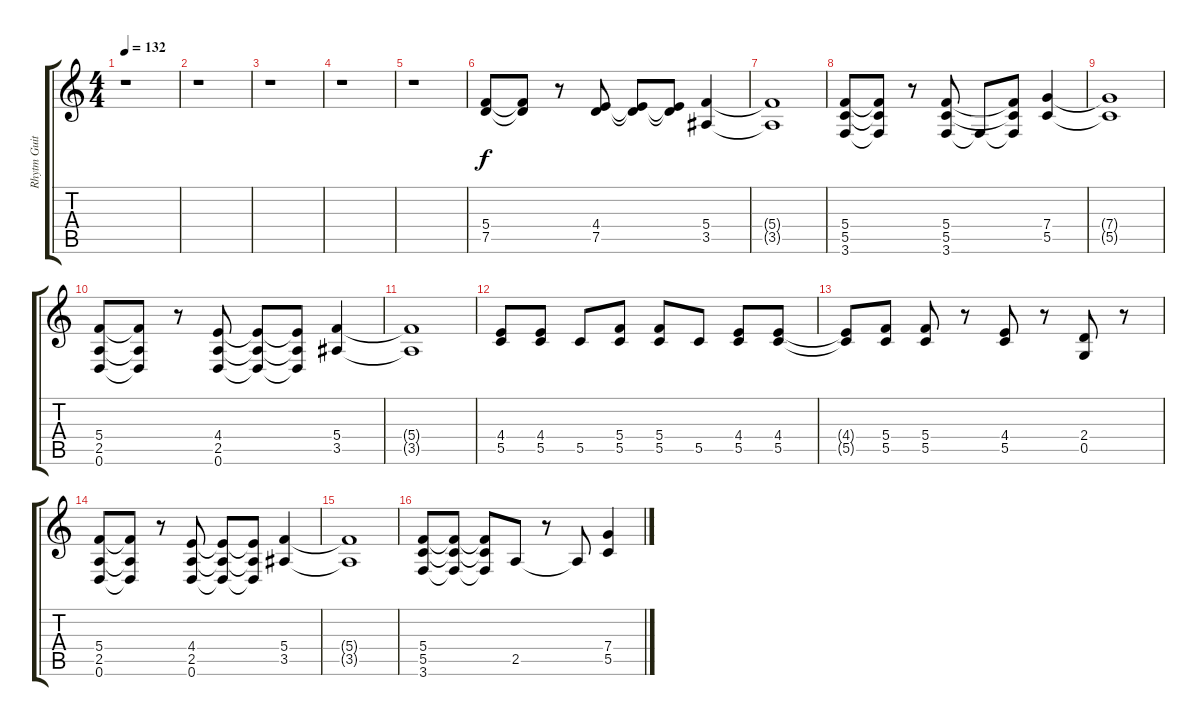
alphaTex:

\track ("Rhytm Guitar" "Rhytm Guit") {instrument distortionguitar}
\staff {score tabs}
\tuning (D4 A3 F3 C3 G2 D2) {hide}
\ts (4 4)
\tempo 132
\clef g2
\ks c
r.1{dy f} |
r.1 |
r.1 |
r.1 |
r.1 |
(5.4 7.5).8 (5.4{t} 7.5{t}).8 r.8 (4.4 7.5).8 (4.4{t} 7.5{t}).8 (4.4{t} 7.5{t}).8 (5.4 3.5).4 |
(5.4{t} 3.5{t}).1 |
(5.4 5.5 3.6).8 (5.4{t} 5.5{t} 3.6{t}).8 r.8 (5.4 5.5 3.6).8 3.6{t}.8 (5.4{t} 5.5{t} 3.6{t}).8 (7.4 5.5).4 |
(7.4{t} 5.5{t}).1 |
(5.4 2.5 0.6).8 (5.4{t} 2.5{t} 0.6{t}).8 r.8 (4.4 2.5 0.6).8 (4.4{t} 2.5{t} 0.6{t}).8 (4.4{t} 2.5{t} 0.6{t}).8 (5.4 3.5).4 |
(5.4{t} 3.5{t}).1 |
(4.4 5.5).8 (4.4 5.5).8 5.5.8 (5.4 5.5).8 (5.4 5.5).8 5.5.8 (4.4 5.5).8 (4.4 5.5).8 |
(4.4{t} 5.5{t}).8 (5.4 5.5).8 (5.4 5.5).8 r.8 (4.4 5.5).8 r.8 (2.4 0.5).8 r.8 |
(5.4 2.5 0.6).8 (5.4{t} 2.5{t} 0.6{t}).8 r.8 (4.4 2.5 0.6).8 (4.4{t} 2.5{t} 0.6{t}).8 (4.4{t} 2.5{t} 0.6{t}).8 (5.4 3.5).4 |
(5.4{t} 3.5{t}).1 |
(5.4 5.5 3.6).8 (5.4{t} 5.5{t} 3.6{t}).8 (5.4{t} 5.5{t} 3.6{t}).8 2.5.8 r.8 2.5{t}.8 (7.4 5.5).4
